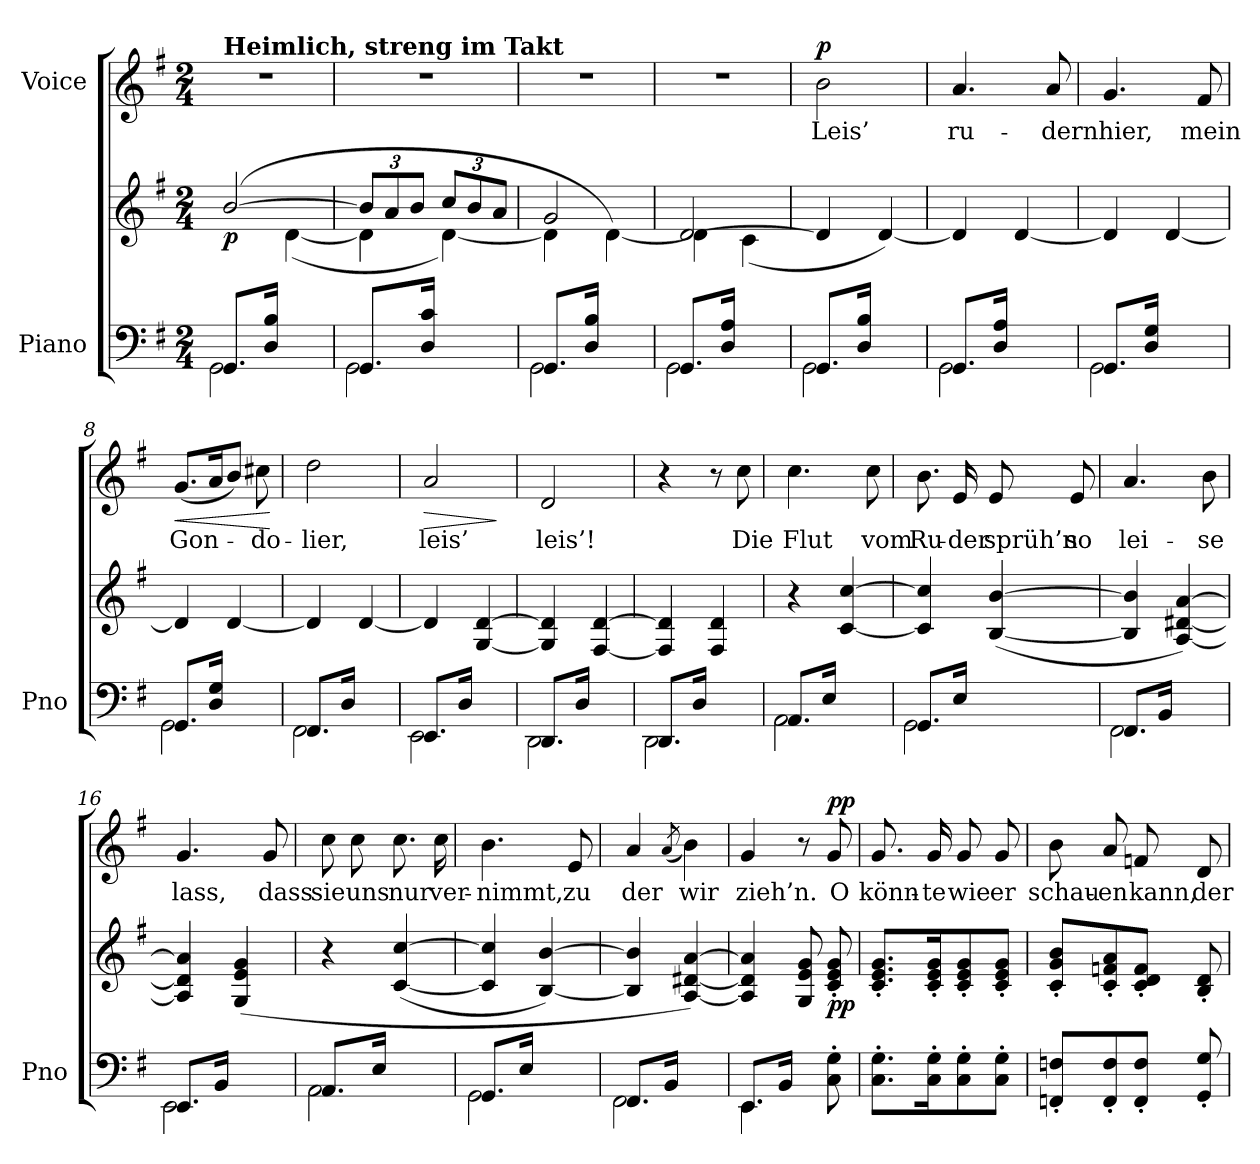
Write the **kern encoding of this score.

**kern	**kern	**dynam	**kern	**text	**dynam
*part2	*part2	*part2	*part1	*part1	*part1
*staff3	*staff2	*staff2/3	*staff1	*staff1	*staff1
*I"Piano	*	*	*I"Voice	*	*
*I'Pno	*	*	*	*	*
*clefF4	*clefG2	*	*clefG2	*	*
*k[f#]	*k[f#]	*	*k[f#]	*	*
*M2/4	*M2/4	*	*M2/4	*	*
=1	=1	=1	=1	=1	=1
*^	*^	*	*	*	*
!	!	!	!	!	!LO:TX:a:B:t=Heimlich, streng im Takt	!	!
!	!	!	!	!LO:DY:b	!	!	!
8.GG/L	2GG\	([2b/	4ryy	p	2r	.	.
(<16D/ 16B/Jk	.	.	.	.	.	.	.
4ryy	.	.	([4d\	.	.	.	.
=2	=2	=2	=2	=2	=2	=2	=2
*	*	*Xbrackettup	*	*	*	*	*
8.GG/L	2GG\	12b/L]	4d\]	.	2r	.	.
.	.	12a/	.	.	.	.	.
.	.	12b/J	.	.	.	.	.
(<16D/ 16c/Jk	.	.	.	.	.	.	.
4ryy	.	12cc/L	[4d\)	.	.	.	.
.	.	12b/	.	.	.	.	.
.	.	12a/J	.	.	.	.	.
=3	=3	=3	=3	=3	=3	=3	=3
8.GG/L	2GG\	2g/	4d\]	.	2r	.	.
(<16D/ 16B/Jk	.	.	.	.	.	.	.
4ryy	.	.	[4d\)	.	.	.	.
=4	=4	=4	=4	=4	=4	=4	=4
8.GG/L	2GG\	[2d/)	4d\]	.	2r	.	.
(<16D/ 16A/Jk	.	.	.	.	.	.	.
4ryy	.	.	(4c\	.	.	.	.
=5	=5	=5	=5	=5	=5	=5	=5
!	!	!	!	!	!	!	!LO:DY:a
*	*	*v	*v	*	*	*	*
8.GG/L	2GG\	4d/]	.	2b\	Leis’	p
(<16D/ 16B/Jk	.	.	.	.	.	.
4ryy	.	[4d/)	.	.	.	.
=6	=6	=6	=6	=6	=6	=6
8.GG/L	2GG\	4d/]	.	4.a/	ru-	.
(<16D/ 16A/Jk	.	.	.	.	.	.
4ryy	.	[4d/)	.	.	.	.
.	.	.	.	8a/	-dern	.
=7	=7	=7	=7	=7	=7	=7
8.GG/L	2GG\	4d/]	.	4.g/	hier,	.
(<16D/ 16G/Jk	.	.	.	.	.	.
4ryy	.	[4d/)	.	.	.	.
.	.	.	.	8f#/	mein	.
=8	=8	=8	=8	=8	=8	=8
!	!	!	!	!	!	!LO:HP:b
8.GG/L	2GG\	4d/]	.	(8.g/L	Gon-	<
(<16D/ 16G/Jk	.	.	.	16a/K	.	.
4ryy	.	[4d/)	.	8b/J)	.	.
.	.	.	.	8cc#X\	-do-	.
*v	*v	*	*	*	*	*
.	.	.	.	.	[
=9	=9	=9	=9	=9	=9
*^	*	*	*	*	*
8.FF#/L	2FF#\	4d/]	.	2dd\	-lier,	.
(<16D/Jk	.	.	.	.	.	.
4ryy	.	[4d/)	.	.	.	.
=10	=10	=10	=10	=10	=10	=10
!	!	!	!	!	!	!LO:HP:b
8.EE/L	2EE\	4d/]	.	2a/	leis’	>
(<16D/Jk	.	.	.	.	.	.
4ryy	.	[4G/ [4d/)	.	.	.	.
*v	*v	*	*	*	*	*
.	.	.	.	.	]
=11	=11	=11	=11	=11	=11
*^	*	*	*	*	*
8.DD/L	2DD\	4G/] 4d/]	.	2d/	leis’!	.
(<16D/Jk	.	.	.	.	.	.
4ryy	.	[4F#/ [4d/)	.	.	.	.
=12	=12	=12	=12	=12	=12	=12
8.DD/L	2DD\	4F#/] 4d/]	.	4r	.	.
(<16D/Jk	.	.	.	.	.	.
4ryy	.	4F#/ 4d/)	.	8r	.	.
.	.	.	.	8cc\	Die	.
=13	=13	=13	=13	=13	=13	=13
8.AA/L	2AA\	4r	.	4.cc\	Flut	.
16E/Jk	.	.	.	.	.	.
4ryy	.	[4c/ [4cc/)	.	.	.	.
.	.	.	.	8cc\	vom	.
=14	=14	=14	=14	=14	=14	=14
8.GG/L	2GG\	4c/] 4cc/]	.	8.b\	Ru-	.
(<16E/Jk	.	.	.	16e/	-der	.
4ryy	.	([4B/ [4b/	.	8e/	sprüh’n	.
.	.	.	.	8e/	so	.
=15	=15	=15	=15	=15	=15	=15
8.FF#/L	2FF#\	4B/] 4b/]	.	4.a/	lei-	.
(<16BB/Jk	.	.	.	.	.	.
4ryy	.	[4A/ [4d#X/ [4a/)	.	.	.	.
.	.	.	.	8b\	-se	.
=16	=16	=16	=16	=16	=16	=16
8.EE/L	2EE\	4A/] 4d#/] 4a/]	.	4.g/	lass,	.
(<16BB/Jk	.	.	.	.	.	.
4ryy	.	(4G/ 4e/ 4g/)	.	.	.	.
.	.	.	.	8g/	dass	.
=17	=17	=17	=17	=17	=17	=17
8.AA/L	2AA\	4r	.	8cc\	sie	.
.	.	.	.	8cc\	uns	.
16E/Jk	.	.	.	.	.	.
4ryy	.	([4c/ [4cc/	.	8.cc\	nur	.
.	.	.	.	16cc\	ver-	.
=18	=18	=18	=18	=18	=18	=18
8.GG/L	2GG\	4c/] 4cc/]	.	4.b\	-nimmt,	.
(<16E/Jk	.	.	.	.	.	.
4ryy	.	[4B/ [4b/)	.	.	.	.
.	.	.	.	8e/	zu	.
=19	=19	=19	=19	=19	=19	=19
8.FF#/L	2FF#\	4B/] 4b/]	.	4a/	der	.
16BB/Jk	.	.	.	.	.	.
.	.	.	.	(8qa/	.	.
4ryy	.	[4A/ [4d#X/ [4a/)	.	4b\)	wir	.
=20	=20	=20	=20	=20	=20	=20
8.EE/L	4.EE\	4A/] 4d#/] 4a/]	.	4g/	zieh’n.	.
16BB/Jk	.	.	.	.	.	.
8ryy	.	(8G/ 8e/ 8g/)	.	8r	.	.
!	!	!	!LO:DY:b	!	!	!LO:DY:a
8C\'> 8G\'>	8ryy	8c/' 8e/' 8g/'	pp	8g/	O	pp
*v	*v	*	*	*	*	*
=21	=21	=21	=21	=21	=21
8.C\' 8.G\'L	8.c/' 8.e/' 8.g/'L	.	8.g/	könn-	.
16C\' 16G\'K	16c/' 16e/' 16g/'K	.	16g/	-te	.
8C\' 8G\'	8c/' 8e/' 8g/'	.	8g/	wie	.
8C\' 8G\'J	8c/' 8e/' 8g/'J	.	8g/	er	.
=22	=22	=22	=22	=22	=22
8FFn/' 8Fn/'L	8c/' 8g/' 8b/'L	.	8b\	schau-	.
8FF/' 8F/'	8c/' 8fn/' 8a/'	.	8a/	-en	.
8FF/' 8F/'J	8c/' 8d/' 8f/'J	.	8fn/	kann,	.
8GG/' 8G/'	8B/' 8d/'	.	8d/	der	.
=	=	=	=	=	=
*-	*-	*-	*-	*-	*-
